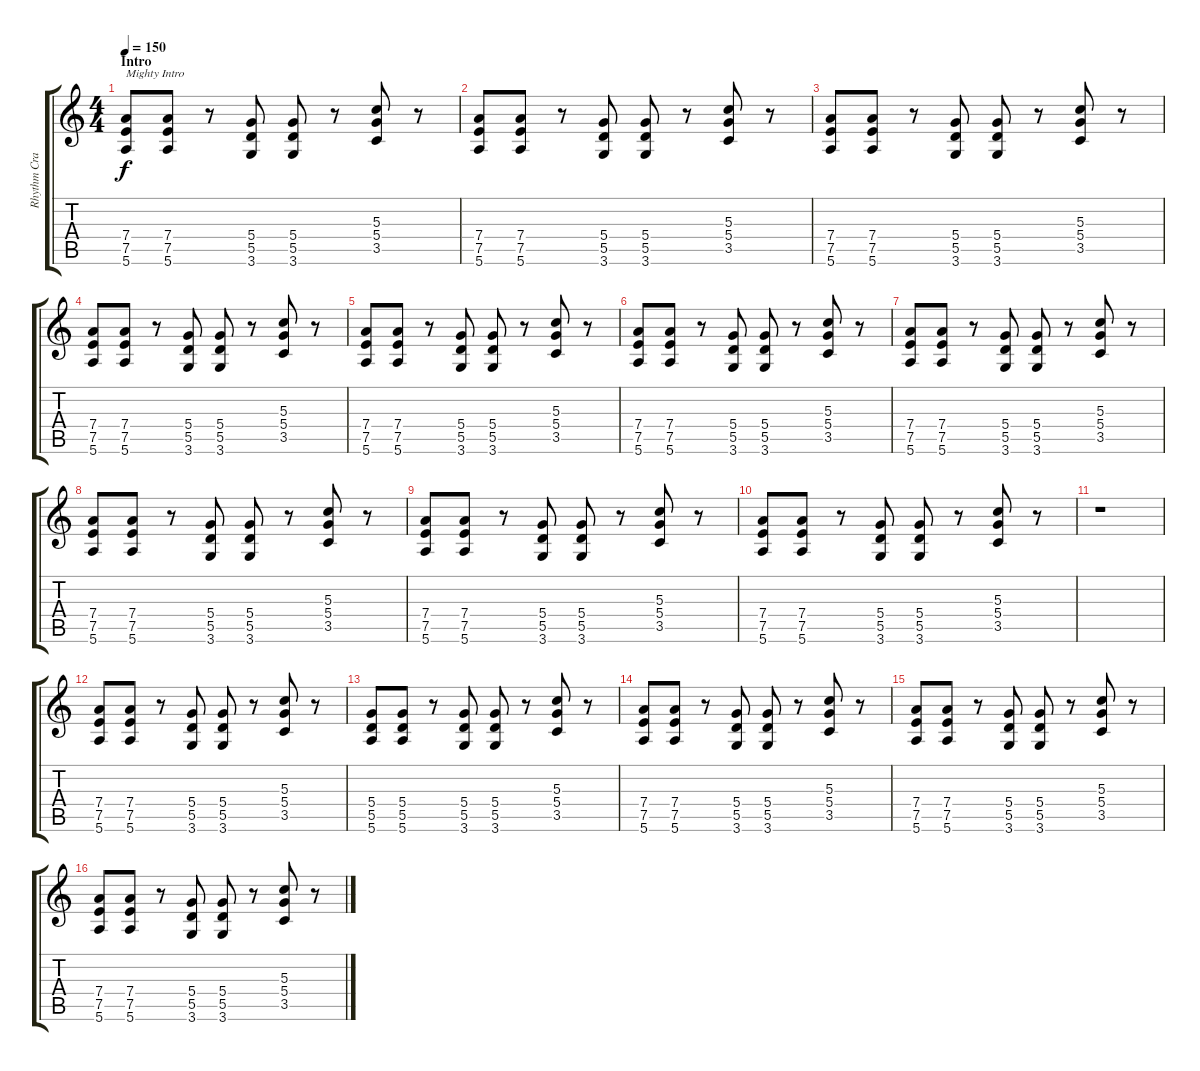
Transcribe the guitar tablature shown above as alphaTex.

\track ("Rhythm Crapper" "Rhythm Cra") {instrument electricguitarmuted}
\staff {score tabs}
\tuning (E4 B3 G3 D3 A2 E2) {hide}
\ts (4 4)
\section ("" "Intro")
\tempo 150
\clef g2
\ks c
(7.4 7.5 5.6).8{txt "Mighty Intro" dy f instrument electricguitarmuted} (7.4 7.5 5.6).8 r.8 (5.4 5.5 3.6).8 (5.4 5.5 3.6).8 r.8 (5.3 5.4 3.5).8 r.8 |
(7.4 7.5 5.6).8 (7.4 7.5 5.6).8 r.8 (5.4 5.5 3.6).8 (5.4 5.5 3.6).8 r.8 (5.3 5.4 3.5).8 r.8 |
(7.4 7.5 5.6).8 (7.4 7.5 5.6).8 r.8 (5.4 5.5 3.6).8 (5.4 5.5 3.6).8 r.8 (5.3 5.4 3.5).8 r.8 |
(7.4 7.5 5.6).8 (7.4 7.5 5.6).8 r.8 (5.4 5.5 3.6).8 (5.4 5.5 3.6).8 r.8 (5.3 5.4 3.5).8 r.8 |
(7.4 7.5 5.6).8 (7.4 7.5 5.6).8 r.8 (5.4 5.5 3.6).8 (5.4 5.5 3.6).8 r.8 (5.3 5.4 3.5).8 r.8 |
(7.4 7.5 5.6).8 (7.4 7.5 5.6).8 r.8 (5.4 5.5 3.6).8 (5.4 5.5 3.6).8 r.8 (5.3 5.4 3.5).8 r.8 |
(7.4 7.5 5.6).8 (7.4 7.5 5.6).8 r.8 (5.4 5.5 3.6).8 (5.4 5.5 3.6).8 r.8 (5.3 5.4 3.5).8 r.8 |
(7.4 7.5 5.6).8 (7.4 7.5 5.6).8 r.8 (5.4 5.5 3.6).8 (5.4 5.5 3.6).8 r.8 (5.3 5.4 3.5).8 r.8 |
(7.4 7.5 5.6).8 (7.4 7.5 5.6).8 r.8 (5.4 5.5 3.6).8 (5.4 5.5 3.6).8 r.8 (5.3 5.4 3.5).8 r.8 |
(7.4 7.5 5.6).8 (7.4 7.5 5.6).8 r.8 (5.4 5.5 3.6).8 (5.4 5.5 3.6).8 r.8 (5.3 5.4 3.5).8 r.8 |
r.1 |
(7.4 7.5 5.6).8 (7.4 7.5 5.6).8 r.8 (5.4 5.5 3.6).8 (5.4 5.5 3.6).8 r.8 (5.3 5.4 3.5).8 r.8 |
(5.4 5.5 5.6).8 (5.4 5.5 5.6).8 r.8 (5.4 5.5 3.6).8 (5.4 5.5 3.6).8 r.8 (5.3 5.4 3.5).8 r.8 |
(7.4 7.5 5.6).8 (7.4 7.5 5.6).8 r.8 (5.4 5.5 3.6).8 (5.4 5.5 3.6).8 r.8 (5.3 5.4 3.5).8 r.8 |
(7.4 7.5 5.6).8 (7.4 7.5 5.6).8 r.8 (5.4 5.5 3.6).8 (5.4 5.5 3.6).8 r.8 (5.3 5.4 3.5).8 r.8 |
(7.4 7.5 5.6).8 (7.4 7.5 5.6).8 r.8 (5.4 5.5 3.6).8 (5.4 5.5 3.6).8 r.8 (5.3 5.4 3.5).8 r.8
